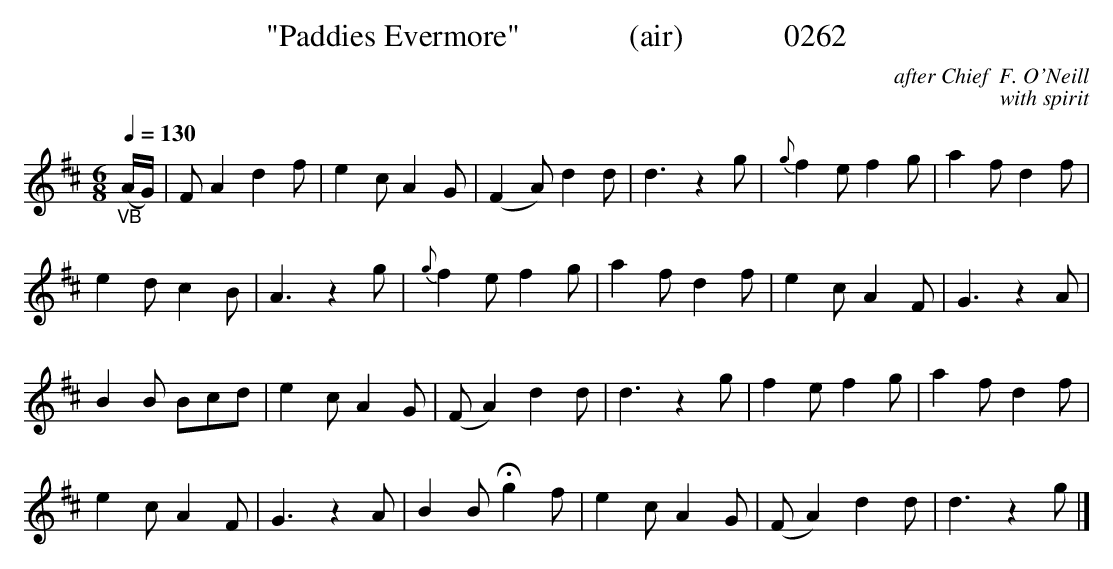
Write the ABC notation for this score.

X:1
T:"Paddies Evermore"              (air)             0262
C:after Chief  F. O'Neill
C:with spirit
Q:1/4=130
M:6/8
L:1/8
K:D
"_VB"(A/2G/2)|F A2d2f|e2c A2G|(F2A) d2d|d3z2g|{g}f2e f2g|a2f d2f|
e2d c2B|A3z2g|{g}f2e f2g|a2f d2f|e2c A2F|G3z2A|
B2B Bcd|e2c A2G|(F A2)d2d|d3z2g|f2e f2g|a2f d2f|
e2c A2F|G3z2A|B2B Hg2f|e2c A2G|(F A2)d2d|d3z2g |]
